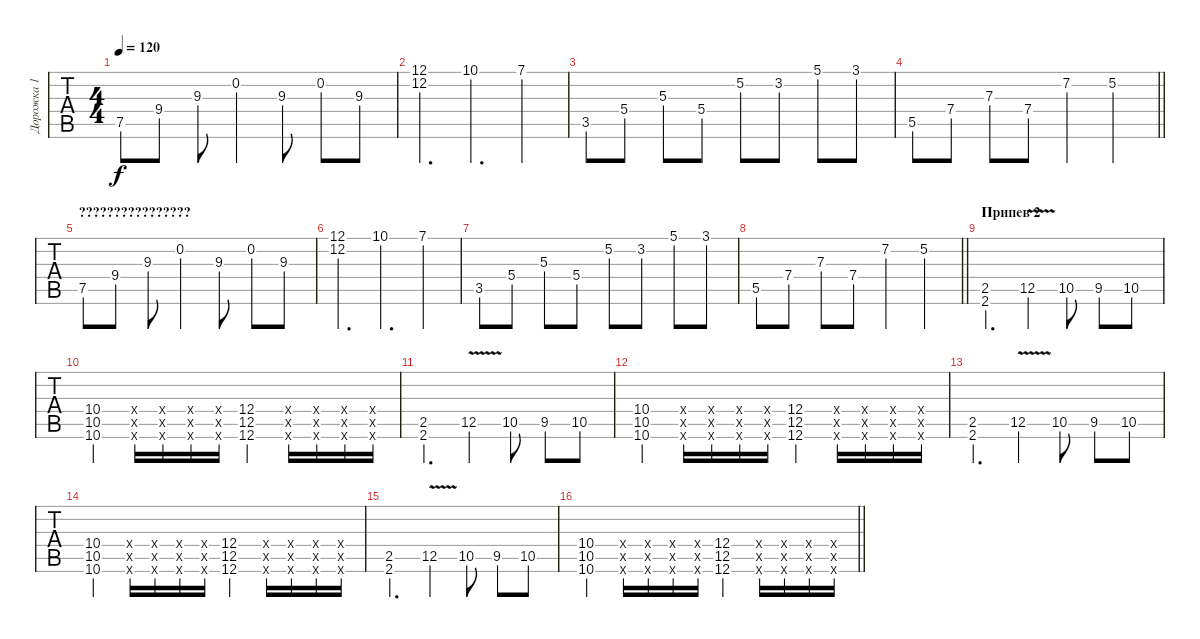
\track ("Дорожка 1" "Дорожка 1") {instrument acousticguitarsteel}
\staff {tabs}
\tuning (E4 B3 G3 D3 A2 D2) {hide}
\ts (4 4)
\tempo 120
\clef g2
\ks c
7.5.8{dy f instrument acousticguitarsteel} 9.4.8 9.3.8 0.2.4 9.3.8 0.2.8 9.3.8 |
(12.1 12.2).4{d} 10.1.4{d} 7.1.4 |
3.5.8 5.4.8 5.3.8 5.4.8 5.2.8 3.2.8 5.1.8 3.1.8 |
\barLineRight lightlight
5.5.8 7.4.8 7.3.8 7.4.8 7.2.4 5.2.4 |
\section ("" "????????????????")
7.5.8 9.4.8 9.3.8 0.2.4 9.3.8 0.2.8 9.3.8 |
(12.1 12.2).4{d} 10.1.4{d} 7.1.4 |
3.5.8 5.4.8 5.3.8 5.4.8 5.2.8 3.2.8 5.1.8 3.1.8 |
\barLineRight lightlight
5.5.8 7.4.8 7.3.8 7.4.8 7.2.4 5.2.4 |
\section ("" "Припев 2")
(2.5 2.6).4{d instrument distortionguitar} 12.5{v}.4 10.5.8 9.5.8 10.5.8 |
(10.4 10.5 10.6).4 (0.4{x} 0.5{x} 0.6{x}).16 (0.4{x} 0.5{x} 0.6{x}).16 (0.4{x} 0.5{x} 0.6{x}).16 (0.4{x} 0.5{x} 0.6{x}).16 (12.4 12.5 12.6).4 (0.4{x} 0.5{x} 0.6{x}).16 (0.4{x} 0.5{x} 0.6{x}).16 (0.4{x} 0.5{x} 0.6{x}).16 (0.4{x} 0.5{x} 0.6{x}).16 |
(2.5 2.6).4{d} 12.5{v}.4 10.5.8 9.5.8 10.5.8 |
(10.4 10.5 10.6).4 (0.4{x} 0.5{x} 0.6{x}).16 (0.4{x} 0.5{x} 0.6{x}).16 (0.4{x} 0.5{x} 0.6{x}).16 (0.4{x} 0.5{x} 0.6{x}).16 (12.4 12.5 12.6).4 (0.4{x} 0.5{x} 0.6{x}).16 (0.4{x} 0.5{x} 0.6{x}).16 (0.4{x} 0.5{x} 0.6{x}).16 (0.4{x} 0.5{x} 0.6{x}).16 |
(2.5 2.6).4{d} 12.5{v}.4 10.5.8 9.5.8 10.5.8 |
(10.4 10.5 10.6).4 (0.4{x} 0.5{x} 0.6{x}).16 (0.4{x} 0.5{x} 0.6{x}).16 (0.4{x} 0.5{x} 0.6{x}).16 (0.4{x} 0.5{x} 0.6{x}).16 (12.4 12.5 12.6).4 (0.4{x} 0.5{x} 0.6{x}).16 (0.4{x} 0.5{x} 0.6{x}).16 (0.4{x} 0.5{x} 0.6{x}).16 (0.4{x} 0.5{x} 0.6{x}).16 |
(2.5 2.6).4{d} 12.5{v}.4 10.5.8 9.5.8 10.5.8 |
\barLineRight lightlight
(10.4 10.5 10.6).4 (0.4{x} 0.5{x} 0.6{x}).16 (0.4{x} 0.5{x} 0.6{x}).16 (0.4{x} 0.5{x} 0.6{x}).16 (0.4{x} 0.5{x} 0.6{x}).16 (12.4 12.5 12.6).4 (0.4{x} 0.5{x} 0.6{x}).16 (0.4{x} 0.5{x} 0.6{x}).16 (0.4{x} 0.5{x} 0.6{x}).16 (0.4{x} 0.5{x} 0.6{x}).16
